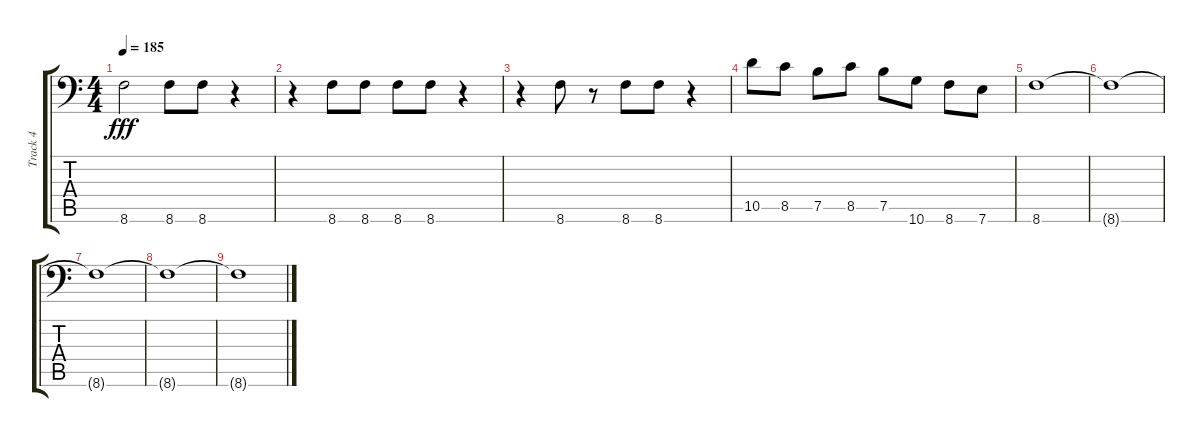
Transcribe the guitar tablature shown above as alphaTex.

\track ("Track 4" "Track 4") {instrument electricbasspick}
\staff {score tabs}
\tuning (B3 Gb3 D3 A2 E2 A1) {hide}
\ts (4 4)
\tempo 185
\clef f4
\ks c
8.6.2{dy fff} 8.6.8 8.6.8 r.4 |
r.4 8.6.8 8.6.8 8.6.8 8.6.8 r.4 |
r.4 8.6.8 r.8 8.6.8 8.6.8 r.4 |
10.5.8 8.5.8 7.5.8 8.5.8 7.5.8 10.6.8 8.6.8 7.6.8 |
8.6.1{volume 0} |
8.6{t}.1 |
8.6{t}.1 |
8.6{t}.1 |
8.6{t}.1
